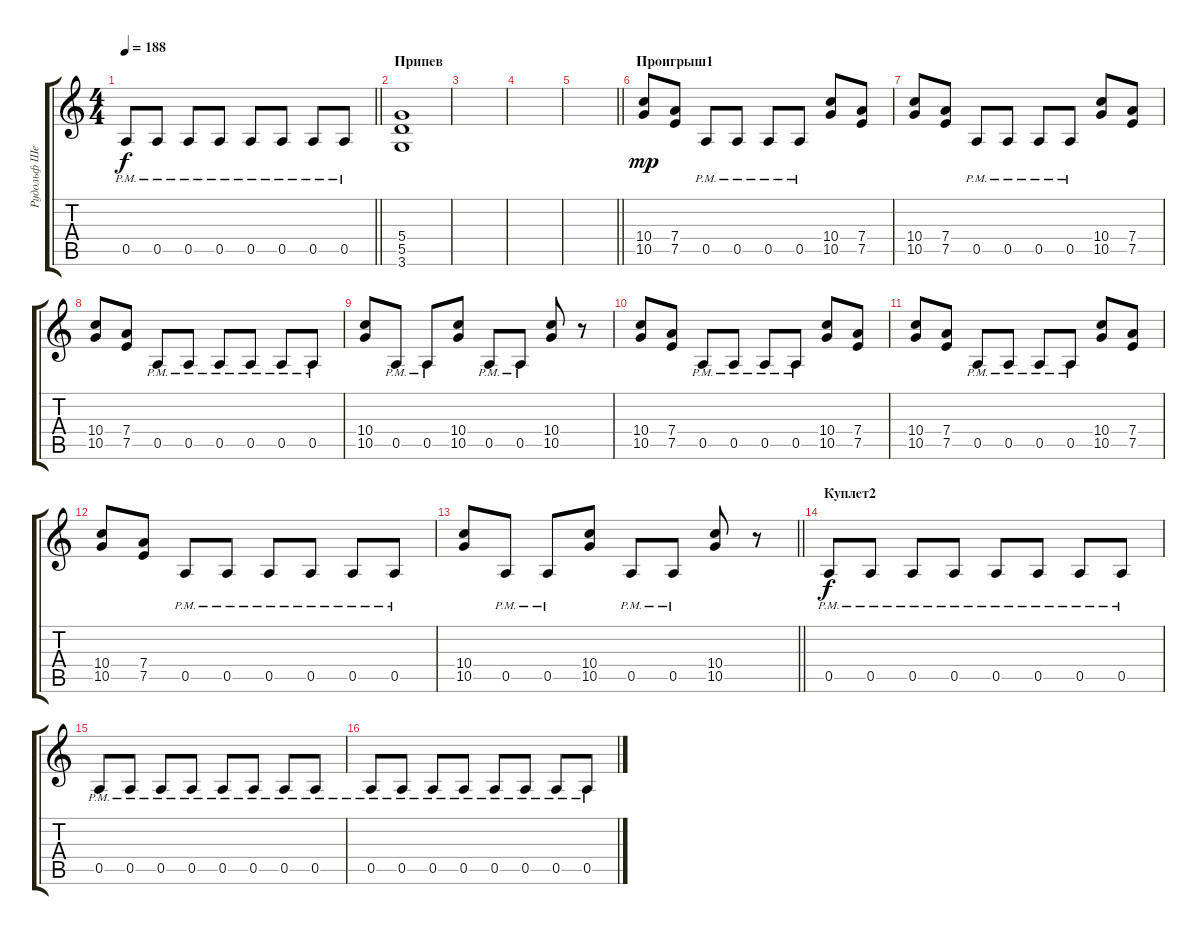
\track ("Рудольф Шенкер (или Маттиас)" "Рудольф Ше") {instrument distortionguitar}
\staff {score tabs}
\tuning (E4 B3 G3 D3 A2 E2) {hide}
\ts (4 4)
\tempo 188
\clef g2
\barLineRight lightlight
\ks c
0.5{pm}.8{dy f} 0.5{pm}.8 0.5{pm}.8 0.5{pm}.8 0.5{pm}.8 0.5{pm}.8 0.5{pm}.8 0.5{pm}.8 |
\section ("" "Припев")
(5.4 5.5 3.6).1 |
|
|
\barLineRight lightlight
|
\section ("" "Проигрыш1")
(10.4 10.5).8{dy mp} (7.4 7.5).8 0.5{pm}.8 0.5{pm}.8 0.5{pm}.8 0.5{pm}.8 (10.4 10.5).8 (7.4 7.5).8 |
(10.4 10.5).8 (7.4 7.5).8 0.5{pm}.8 0.5{pm}.8 0.5{pm}.8 0.5{pm}.8 (10.4 10.5).8 (7.4 7.5).8 |
(10.4 10.5).8 (7.4 7.5).8 0.5{pm}.8 0.5{pm}.8 0.5{pm}.8 0.5{pm}.8 0.5{pm}.8 0.5{pm}.8 |
(10.4 10.5).8 0.5{pm}.8 0.5{pm}.8 (10.4 10.5).8 0.5{pm}.8 0.5{pm}.8 (10.4 10.5).8 r.8 |
(10.4 10.5).8 (7.4 7.5).8 0.5{pm}.8 0.5{pm}.8 0.5{pm}.8 0.5{pm}.8 (10.4 10.5).8 (7.4 7.5).8 |
(10.4 10.5).8 (7.4 7.5).8 0.5{pm}.8 0.5{pm}.8 0.5{pm}.8 0.5{pm}.8 (10.4 10.5).8 (7.4 7.5).8 |
(10.4 10.5).8 (7.4 7.5).8 0.5{pm}.8 0.5{pm}.8 0.5{pm}.8 0.5{pm}.8 0.5{pm}.8 0.5{pm}.8 |
\barLineRight lightlight
(10.4 10.5).8 0.5{pm}.8 0.5{pm}.8 (10.4 10.5).8 0.5{pm}.8 0.5{pm}.8 (10.4 10.5).8 r.8 |
\section ("" "Куплет2")
0.5{pm}.8{dy f} 0.5{pm}.8 0.5{pm}.8 0.5{pm}.8 0.5{pm}.8 0.5{pm}.8 0.5{pm}.8 0.5{pm}.8 |
0.5{pm}.8 0.5{pm}.8 0.5{pm}.8 0.5{pm}.8 0.5{pm}.8 0.5{pm}.8 0.5{pm}.8 0.5{pm}.8 |
0.5{pm}.8 0.5{pm}.8 0.5{pm}.8 0.5{pm}.8 0.5{pm}.8 0.5{pm}.8 0.5{pm}.8 0.5{pm}.8
